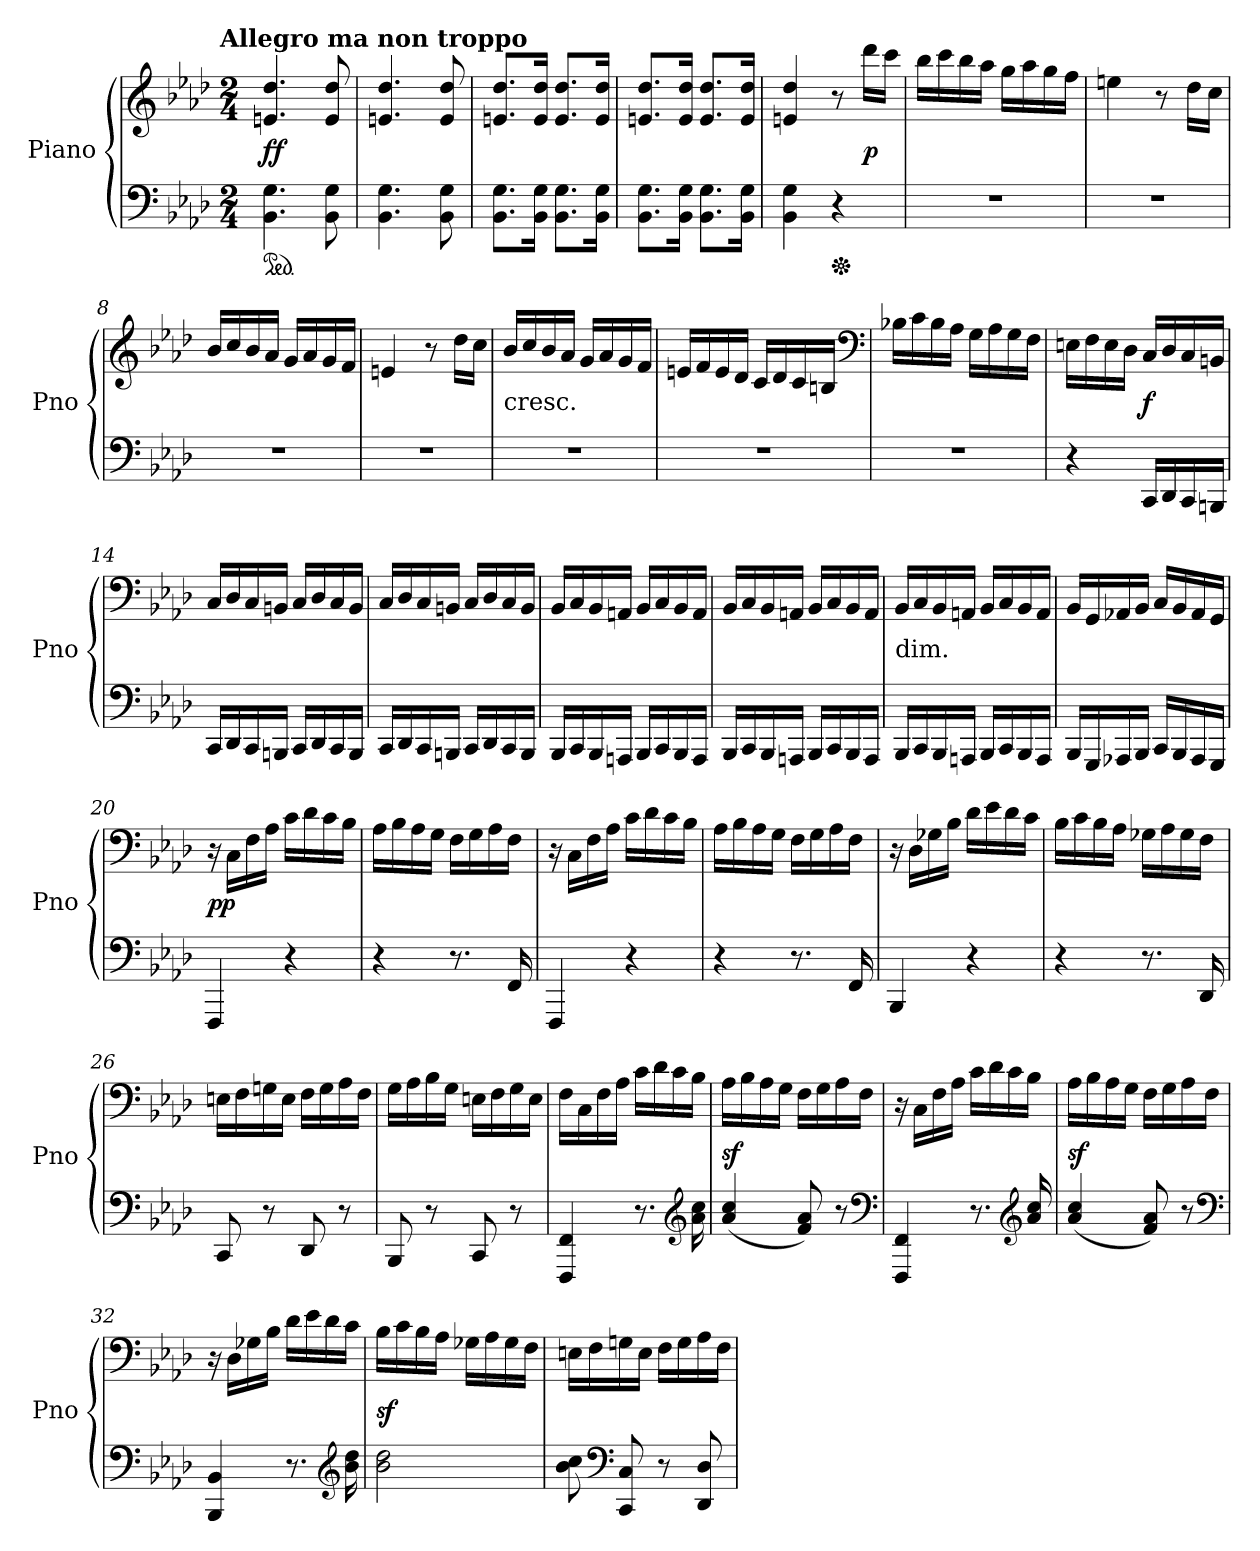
**kern	**kern	**dynam
*part1	*part1	*part1
*staff2	*staff1	*staff1/2
*I"Piano	*	*
*I'Pno	*	*
*clefF4	*clefG2	*
*k[b-e-a-d-]	*k[b-e-a-d-]	*
*f:	*f:	*
!!LO:TX:omd:t=Allegro ma non troppo
*M2/4	*M2/4	*
*MM144	*MM144	*
*ped	*	*
=1	=1	=1
4.BB- 4.G	4.en 4.dd-	ff
8BB- 8G	8e 8dd-	.
=2	=2	=2
4.BB- 4.G	4.en 4.dd-	.
8BB- 8G	8e 8dd-	.
=3	=3	=3
8.BB- 8.GL	8.en 8.dd-L	.
16BB- 16GJk	16e 16dd-Jk	.
8.BB- 8.GL	8.e 8.dd-L	.
16BB- 16GJk	16e 16dd-Jk	.
=4	=4	=4
8.BB- 8.GL	8.en 8.dd-L	.
16BB- 16GJk	16e 16dd-Jk	.
8.BB- 8.GL	8.e 8.dd-L	.
16BB- 16GJk	16e 16dd-Jk	.
=5	=5	=5
4BB- 4G	4en 4dd-	.
*Xped	*	*
4r	8r	.
.	16ddd-LL	p
.	16cccJJ	.
=6	=6	=6
2r	16bb-LL	.
.	16ccc	.
.	16bb-	.
.	16aa-JJ	.
.	16ggLL	.
.	16aa-	.
.	16gg	.
.	16ffJJ	.
=7	=7	=7
2r	4een	.
.	8r	.
.	16dd-LL	.
.	16ccJJ	.
=8	=8	=8
2r	16b-/LL	.
.	16cc/	.
.	16b-/	.
.	16a-/JJ	.
.	16gLL	.
.	16a-	.
.	16g	.
.	16fJJ	.
=9	=9	=9
2r	4en	.
.	8r	.
.	16dd-LL	.
.	16ccJJ	.
=10	=10	=10
!	!LO:TX:c:t=cresc.	!
2r	16b-/LL	.
.	16cc/	.
.	16b-/	.
.	16a-/JJ	.
.	16gLL	.
.	16a-	.
.	16g	.
.	16fJJ	.
=11	=11	=11
2r	16enLL	.
.	16f	.
.	16e	.
.	16d-JJ	.
.	16cLL	.
.	16d-	.
.	16c	.
.	16BnJJ	.
*	*clefF4	*
=12	=12	=12
2r	16B-XLL	.
.	16c	.
.	16B-	.
.	16A-JJ	.
.	16GLL	.
.	16A-	.
.	16G	.
.	16FJJ	.
=13	=13	=13
4r	16EnLL	.
.	16F	.
.	16E	.
.	16D-JJ	.
16CCLL	16CLL	f
16DD-	16D-	.
16CC	16C	.
16BBBnJJ	16BBnJJ	.
=14	=14	=14
16CCLL	16CLL	.
16DD-	16D-	.
16CC	16C	.
16BBBnJJ	16BBnJJ	.
16CCLL	16CLL	.
16DD-	16D-	.
16CC	16C	.
16BBBJJ	16BBJJ	.
=15	=15	=15
16CCLL	16CLL	.
16DD-	16D-	.
16CC	16C	.
16BBBnJJ	16BBnJJ	.
16CCLL	16CLL	.
16DD-	16D-	.
16CC	16C	.
16BBBJJ	16BBJJ	.
=16	=16	=16
16BBB-LL	16BB-LL	.
16CC	16C	.
16BBB-	16BB-	.
16AAAnJJ	16AAnJJ	.
16BBB-LL	16BB-LL	.
16CC	16C	.
16BBB-	16BB-	.
16AAAJJ	16AAJJ	.
=17	=17	=17
16BBB-LL	16BB-LL	.
16CC	16C	.
16BBB-	16BB-	.
16AAAnJJ	16AAnJJ	.
16BBB-LL	16BB-LL	.
16CC	16C	.
16BBB-	16BB-	.
16AAAJJ	16AAJJ	.
=18	=18	=18
!	!LO:TX:c:t=dim.	!
16BBB-LL	16BB-LL	.
16CC	16C	.
16BBB-	16BB-	.
16AAAnJJ	16AAnJJ	.
16BBB-LL	16BB-LL	.
16CC	16C	.
16BBB-	16BB-	.
16AAAJJ	16AAJJ	.
=19	=19	=19
16BBB-LL	16BB-LL	.
16GGG	16GG	.
16AAA-X	16AA-X	.
16BBB-JJ	16BB-JJ	.
16CCLL	16CLL	.
16BBB-	16BB-	.
16AAA-	16AA-	.
16GGGJJ	16GGJJ	.
=20	=20	=20
4FFF	16r	pp
.	16CLL	.
.	16F	.
.	16A-JJ	.
4r	16cLL	.
.	16d-	.
.	16c	.
.	16B-JJ	.
=21	=21	=21
4r	16A-LL	.
.	16B-	.
.	16A-	.
.	16GJJ	.
8.r	16FLL	.
.	16G	.
.	16A-	.
16FF	16FJJ	.
=22	=22	=22
4FFF	16r	.
.	16CLL	.
.	16F	.
.	16A-JJ	.
4r	16cLL	.
.	16d-	.
.	16c	.
.	16B-JJ	.
=23	=23	=23
4r	16A-LL	.
.	16B-	.
.	16A-	.
.	16GJJ	.
8.r	16FLL	.
.	16G	.
.	16A-	.
16FF	16FJJ	.
=24	=24	=24
4BBB-	16r	.
.	16D-LL	.
.	16G-X	.
.	16B-JJ	.
4r	16d-LL	.
.	16e-	.
.	16d-	.
.	16cJJ	.
=25	=25	=25
4r	16B-LL	.
.	16c	.
.	16B-	.
.	16A-JJ	.
8.r	16G-XLL	.
.	16A-	.
.	16G-	.
16DD-	16FJJ	.
=26	=26	=26
8CC	16EnLL	.
.	16F	.
8r	16Gn	.
.	16EJJ	.
8DD-	16FLL	.
.	16G	.
8r	16A-	.
.	16FJJ	.
=27	=27	=27
8BBB-	16GLL	.
.	16A-	.
8r	16B-	.
.	16GJJ	.
8CC	16EnLL	.
.	16F	.
8r	16G	.
.	16EJJ	.
=28	=28	=28
4FFF 4FF	16FLL	.
.	16C	.
.	16F	.
.	16A-JJ	.
8.r	16cLL	.
.	16d-	.
.	16c	.
*clefG2	*	*
16a- 16cc	16B-JJ	.
=29	=29	=29
(4a-/ 4cc/	16A-LL	sf
.	16B-	.
.	16A-	.
.	16GJJ	.
8f 8a-)	16FLL	.
.	16G	.
8r	16A-	.
.	16FJJ	.
*clefF4	*	*
=30	=30	=30
4FFF 4FF	16r	.
.	16CLL	.
.	16F	.
.	16A-JJ	.
8.r	16cLL	.
.	16d-	.
.	16c	.
*clefG2	*	*
16a-/ 16cc/	16B-JJ	.
=31	=31	=31
(4a-/ 4cc/	16A-LL	sf
.	16B-	.
.	16A-	.
.	16GJJ	.
8f 8a-)	16FLL	.
.	16G	.
8r	16A-	.
.	16FJJ	.
*clefF4	*	*
=32	=32	=32
4BBB- 4BB-	16r	.
.	16D-LL	.
.	16G-X	.
.	16B-JJ	.
8.r	16d-LL	.
.	16e-	.
.	16d-	.
*clefG2	*	*
16b- 16dd-	16cJJ	.
=33	=33	=33
2b- 2dd-	16B-LL	sf
.	16c	.
.	16B-	.
.	16A-JJ	.
.	16G-XLL	.
.	16A-	.
.	16G-	.
.	16FJJ	.
=34	=34	=34
8b- 8cc	16EnLL	.
.	16F	.
*clefF4	*	*
8CC 8C	16Gn	.
.	16EJJ	.
8r	16FLL	.
.	16G	.
8DD- 8D-	16A-	.
.	16FJJ	.
=	=	=
*-	*-	*-
